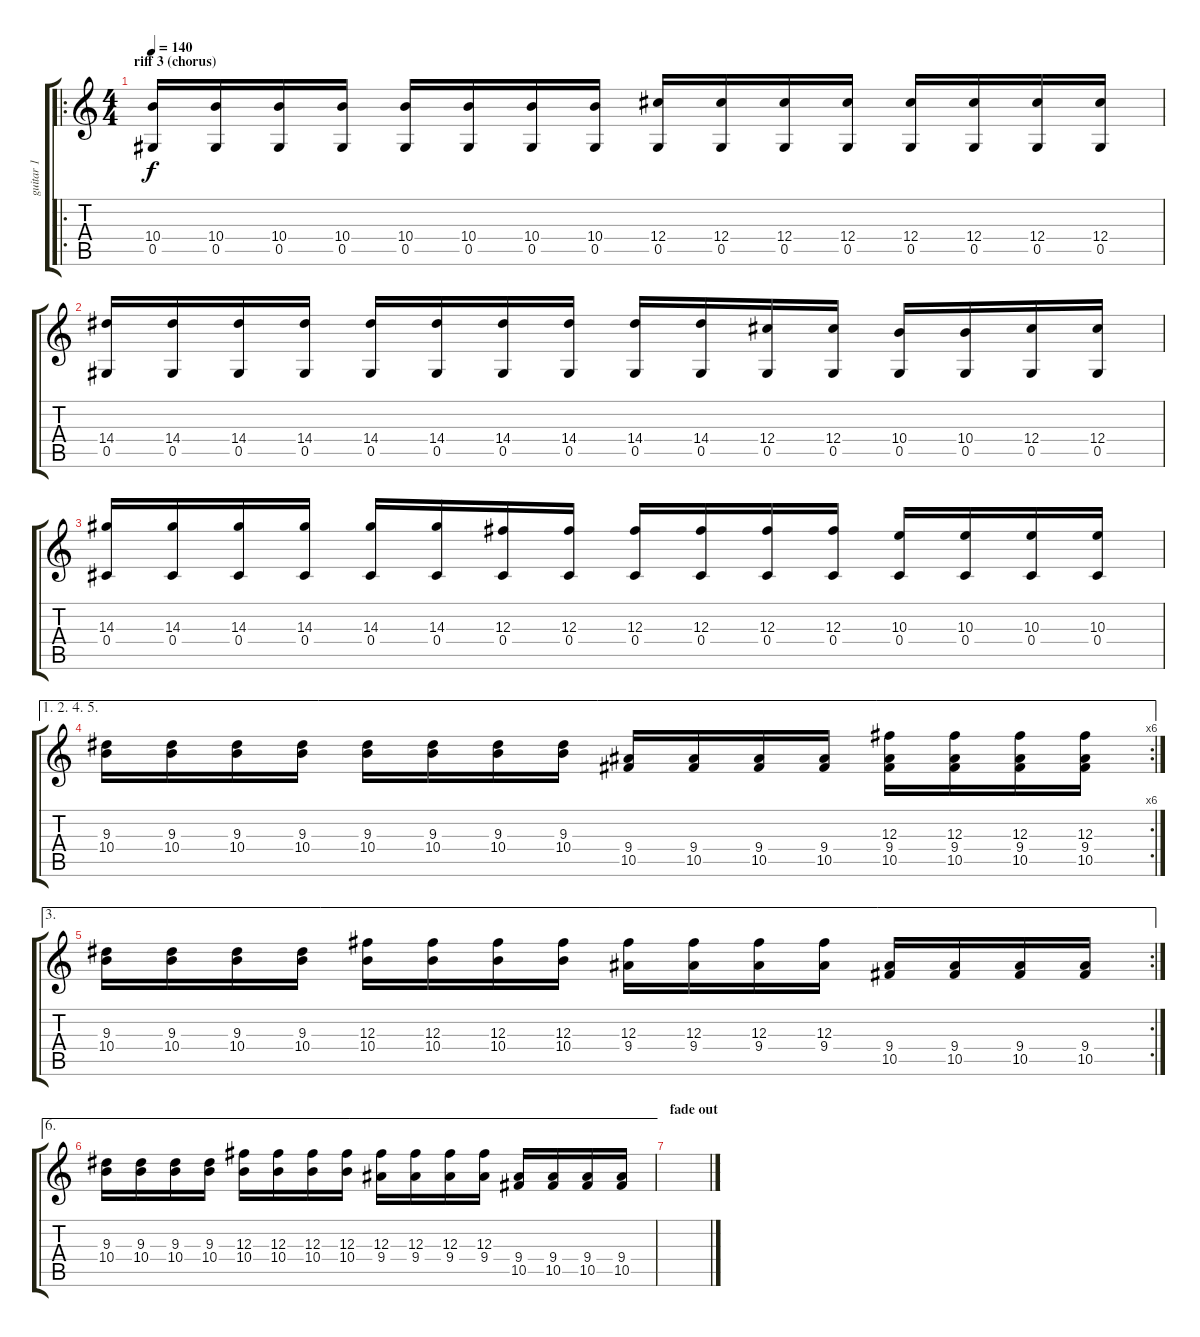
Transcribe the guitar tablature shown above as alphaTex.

\track ("guitar 1" "guitar 1") {instrument distortionguitar}
\staff {score tabs}
\tuning (Eb4 Bb3 Gb3 Db3 Ab2 Eb2) {hide}
\ro
\ts (4 4)
\section ("" "riff 3 (chorus)")
\tempo 140
\clef g2
\ks c
(10.4 0.5).16{dy f} (10.4 0.5).16 (10.4 0.5).16 (10.4 0.5).16 (10.4 0.5).16 (10.4 0.5).16 (10.4 0.5).16 (10.4 0.5).16 (12.4 0.5).16 (12.4 0.5).16 (12.4 0.5).16 (12.4 0.5).16 (12.4 0.5).16 (12.4 0.5).16 (12.4 0.5).16 (12.4 0.5).16 |
(14.4 0.5).16 (14.4 0.5).16 (14.4 0.5).16 (14.4 0.5).16 (14.4 0.5).16 (14.4 0.5).16 (14.4 0.5).16 (14.4 0.5).16 (14.4 0.5).16 (14.4 0.5).16 (12.4 0.5).16 (12.4 0.5).16 (10.4 0.5).16 (10.4 0.5).16 (12.4 0.5).16 (12.4 0.5).16 |
(14.3 0.4).16 (14.3 0.4).16 (14.3 0.4).16 (14.3 0.4).16 (14.3 0.4).16 (14.3 0.4).16 (12.3 0.4).16 (12.3 0.4).16 (12.3 0.4).16 (12.3 0.4).16 (12.3 0.4).16 (12.3 0.4).16 (10.3 0.4).16 (10.3 0.4).16 (10.3 0.4).16 (10.3 0.4).16 |
\ae (1 2 4 5)
\rc 6
(9.3 10.4).16 (9.3 10.4).16 (9.3 10.4).16 (9.3 10.4).16 (9.3 10.4).16 (9.3 10.4).16 (9.3 10.4).16 (9.3 10.4).16 (9.4 10.5).16 (9.4 10.5).16 (9.4 10.5).16 (9.4 10.5).16 (12.3 9.4 10.5).16 (12.3 9.4 10.5).16 (12.3 9.4 10.5).16 (12.3 9.4 10.5).16 |
\ae 3
\rc 2
(9.3 10.4).16 (9.3 10.4).16 (9.3 10.4).16 (9.3 10.4).16 (12.3 10.4).16 (12.3 10.4).16 (12.3 10.4).16 (12.3 10.4).16 (12.3 9.4).16 (12.3 9.4).16 (12.3 9.4).16 (12.3 9.4).16 (9.4 10.5).16 (9.4 10.5).16 (9.4 10.5).16 (9.4 10.5).16 |
\ae 6
(9.3 10.4).16 (9.3 10.4).16 (9.3 10.4).16 (9.3 10.4).16 (12.3 10.4).16 (12.3 10.4).16 (12.3 10.4).16 (12.3 10.4).16 (12.3 9.4).16 (12.3 9.4).16 (12.3 9.4).16 (12.3 9.4).16 (9.4 10.5).16 (9.4 10.5).16 (9.4 10.5).16 (9.4 10.5).16 |
\section ("" "fade out")
